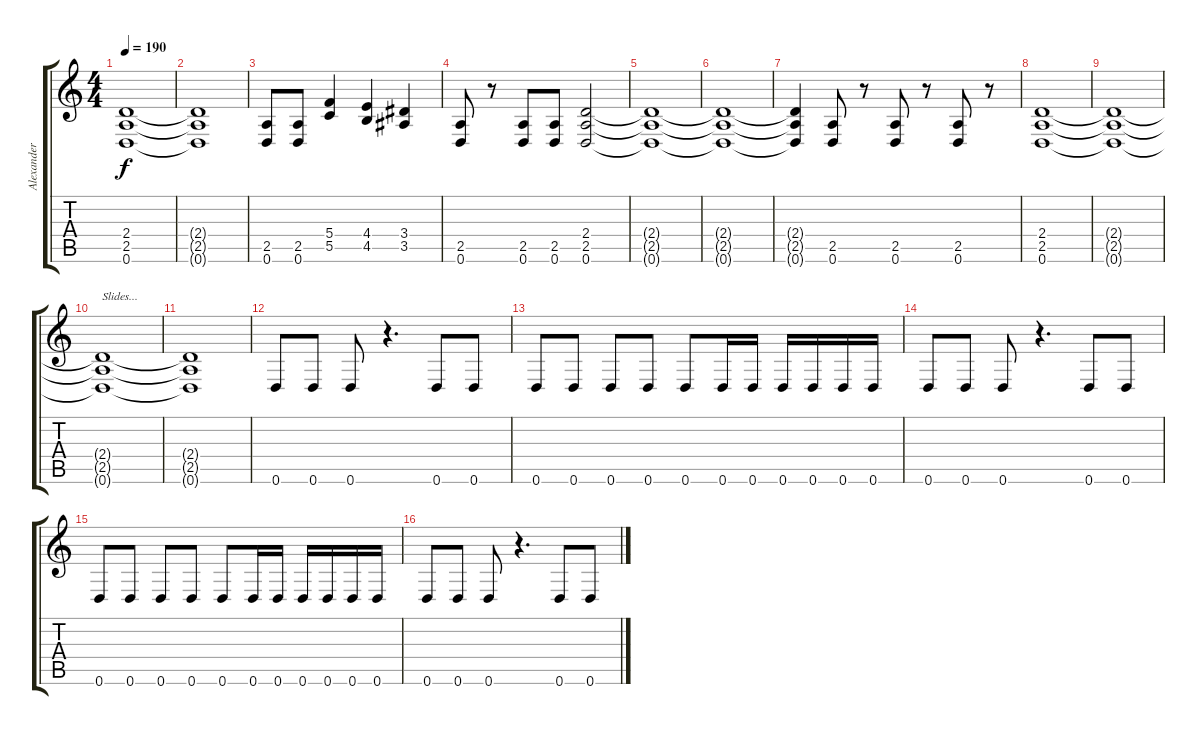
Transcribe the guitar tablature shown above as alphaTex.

\track ("Alexander Kuoppala " "Alexander ") {instrument distortionguitar}
\staff {score tabs}
\tuning (D4 A3 F3 C3 G2 D2) {hide}
\ts (4 4)
\tempo 190
\clef g2
\ks c
(2.4{t} 2.5{t} 0.6{t}).1{dy f} |
(2.4{t} 2.5{t} 0.6{t}).1 |
(2.5 0.6).8 (2.5 0.6).8 (5.4 5.5).4 (4.4 4.5).4 (3.4 3.5).4 |
(2.5 0.6).8 r.8 (2.5 0.6).8 (2.5 0.6).8 (2.4 2.5 0.6).2 |
(2.4{t} 2.5{t} 0.6{t}).1 |
(2.4{t} 2.5{t} 0.6{t}).1 |
(2.4{t} 2.5{t} 0.6{t}).4 (2.5 0.6).8 r.8 (2.5 0.6).8 r.8 (2.5 0.6).8 r.8 |
(2.4 2.5 0.6).1 |
(2.4{t} 2.5{t} 0.6{t}).1 |
(2.4{t} 2.5{t} 0.6{t}).1{txt "Slides..."} |
(2.4{t} 2.5{t} 0.6{t}).1 |
0.6.8 0.6.8 0.6.8 r.4{d} 0.6.8 0.6.8 |
0.6.8 0.6.8 0.6.8 0.6.8 0.6.8 0.6.16 0.6.16 0.6.16 0.6.16 0.6.16 0.6.16 |
0.6.8 0.6.8 0.6.8 r.4{d} 0.6.8 0.6.8 |
0.6.8 0.6.8 0.6.8 0.6.8 0.6.8 0.6.16 0.6.16 0.6.16 0.6.16 0.6.16 0.6.16 |
0.6.8 0.6.8 0.6.8 r.4{d} 0.6.8 0.6.8
